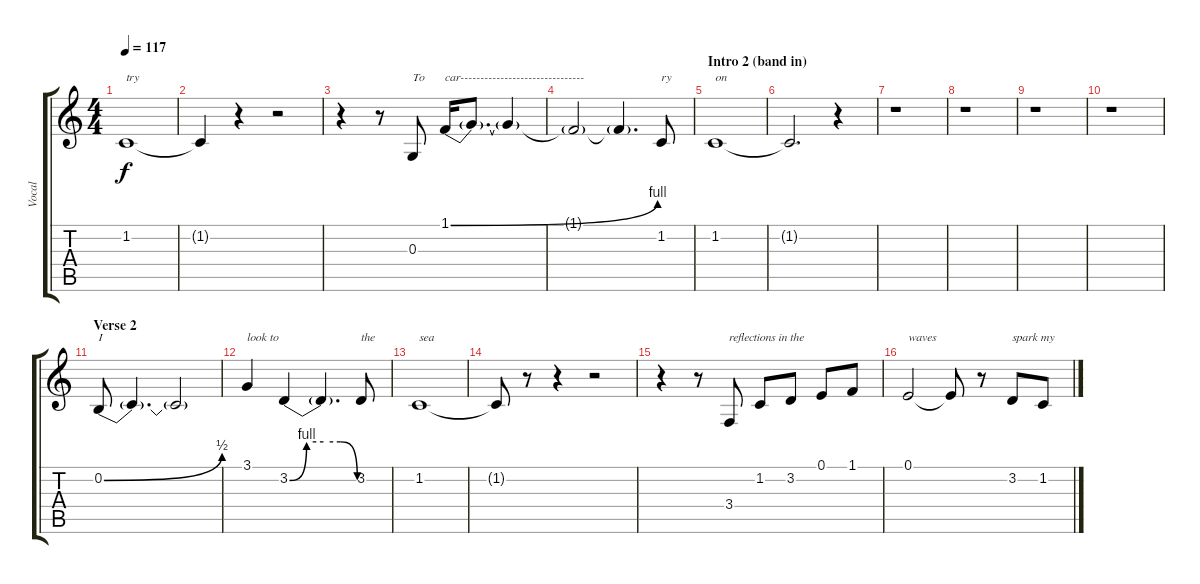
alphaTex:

\track ("Vocal" "Vocal") {instrument tenorsax}
\staff {score tabs}
\tuning (E4 B3 G3 D3 A2 E2) {hide}
\ts (4 4)
\tempo 117
\clef g2
\ks c
1.2.1{txt "try" dy f} |
1.2{t}.4 r.4 r.2 |
r.4 r.8 0.3.8{txt "To"} 1.1{be (bend 0 0 60 4)}.16{txt "car-------------------------------"} 1.1{t}.8{d} 1.1{t}.4 |
1.1{t}.2 1.1{t}.4{d} 1.2.8{txt "ry"} |
\section ("" "Intro 2 (band in)")
1.2.1{txt "on"} |
1.2{t}.2{d} r.4 |
r.1 |
r.1 |
r.1 |
r.1 |
\section ("" "Verse 2")
0.2{be (bend 0 0 60 2)}.8{txt "I"} 0.2{t}.4{d} 0.2{t}.2 |
3.1.4{txt "look to"} 3.2{be (custom 0 0 15 4 30 4 45 4 60 0)}.4 3.2{t}.4{d} 3.2.8{txt "the"} |
1.2.1{txt "sea"} |
1.2{t}.8 r.8 r.4 r.2 |
r.4 r.8 3.4.8{txt "reflections in the"} 1.2.8 3.2.8 0.1.8 1.1.8 |
0.1.2{txt "waves"} 0.1{t}.8 r.8 3.2.8{txt "spark my"} 1.2.8
